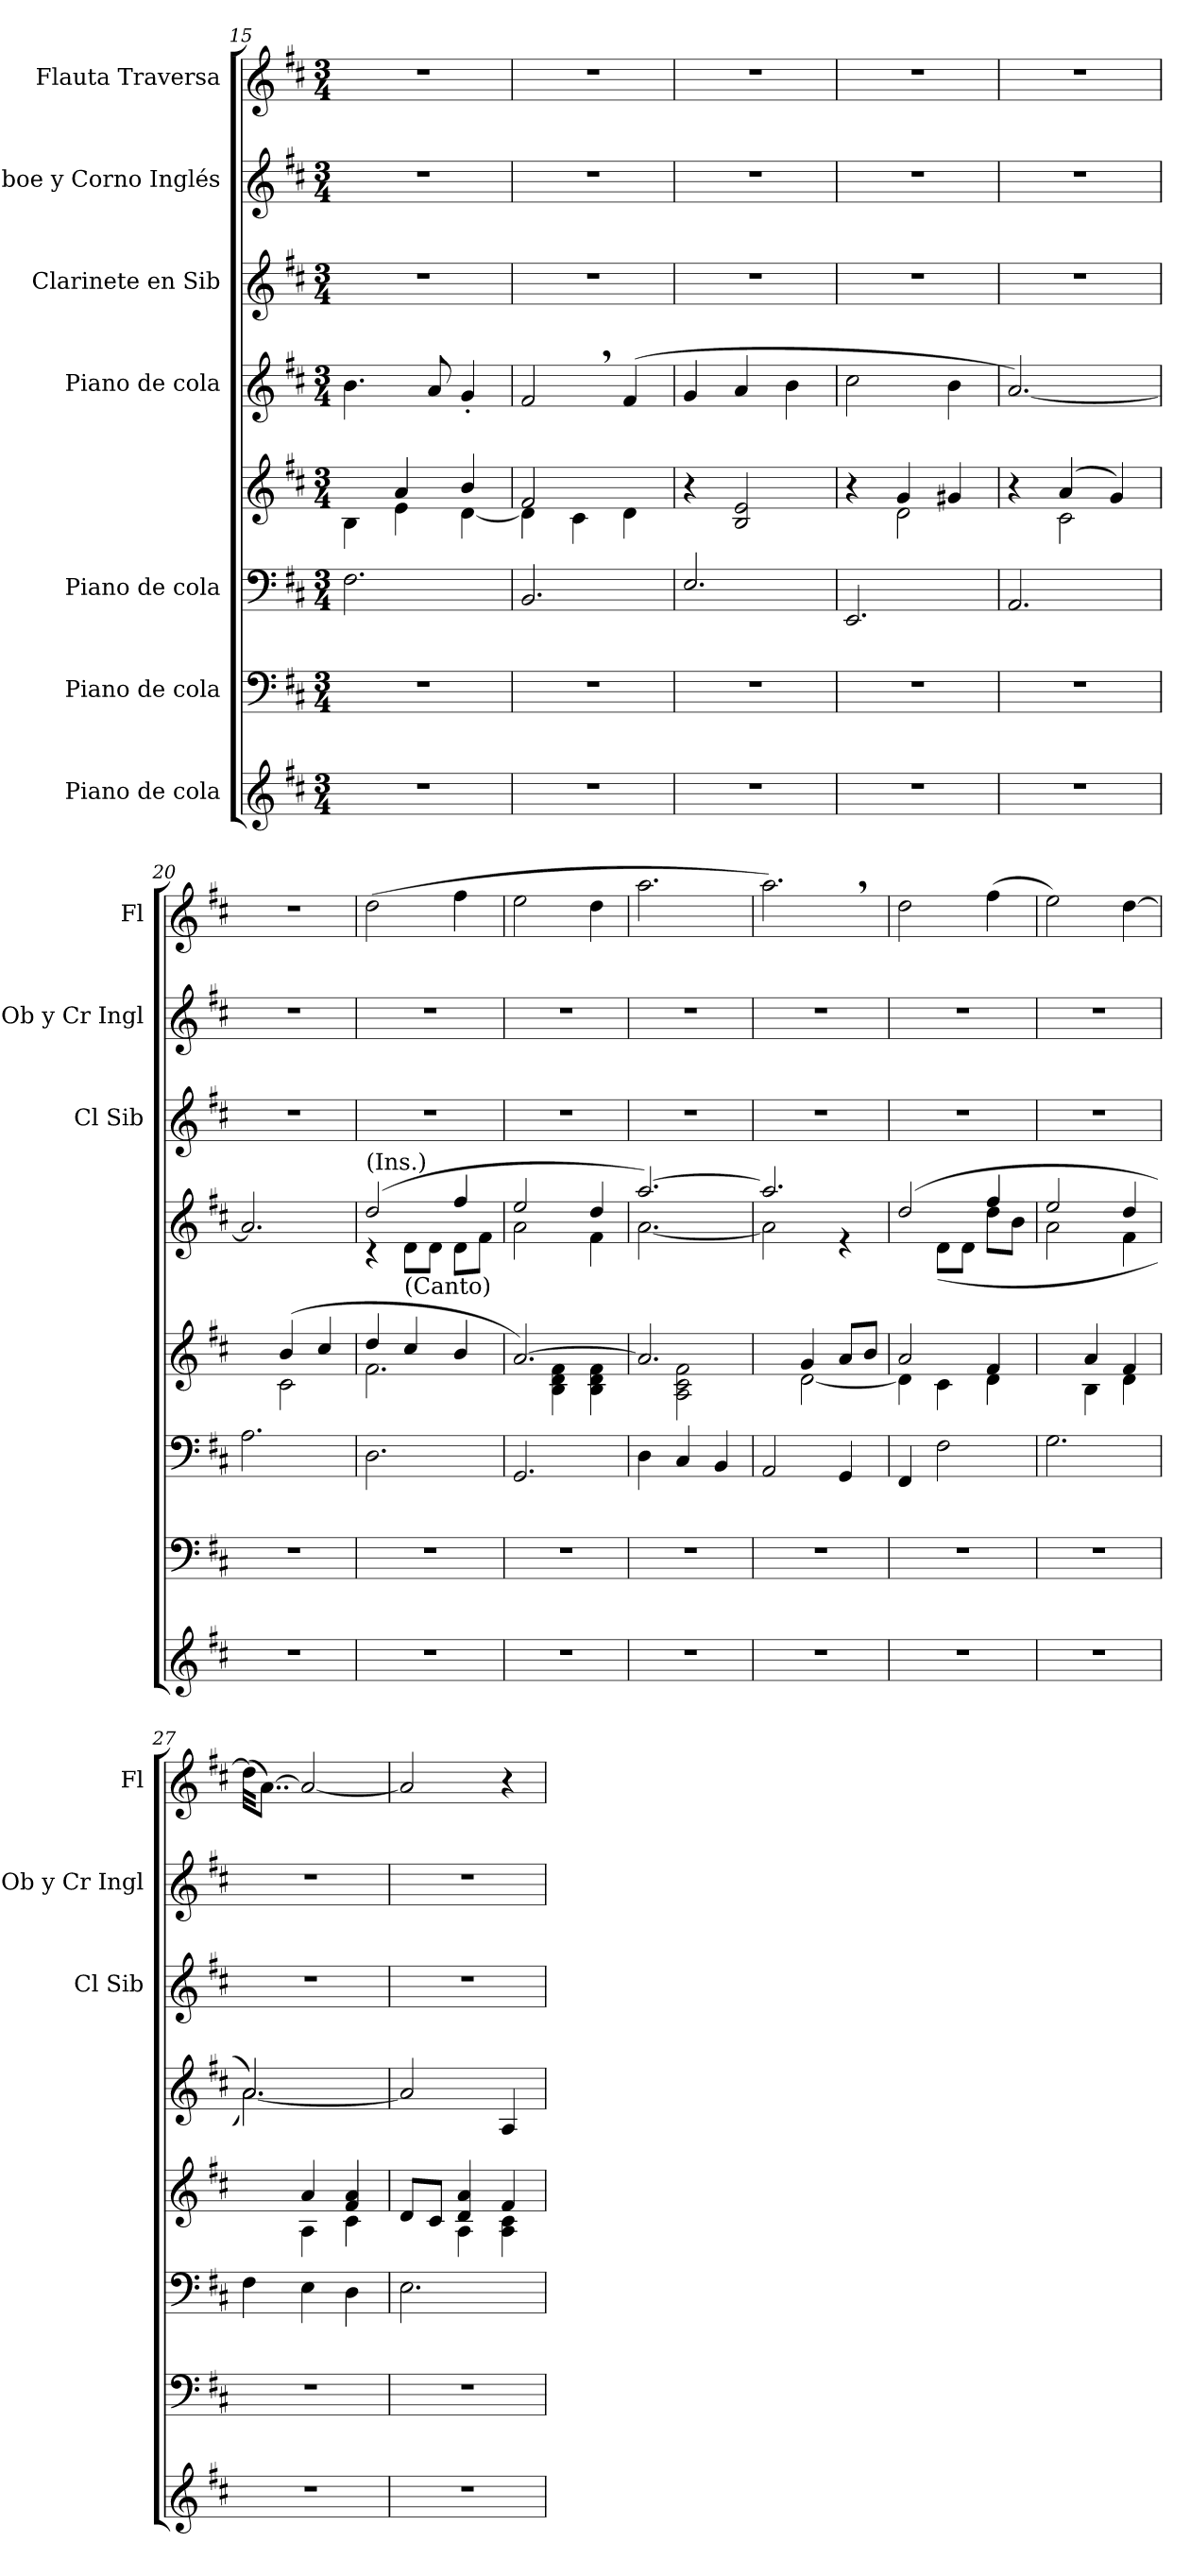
**kern	**kern	**kern	**kern	**kern	**kern	**kern	**kern
*part7	*part6	*part5	*part5	*part4	*part3	*part2	*part1
*staff8	*staff7	*staff6	*staff5	*staff4	*staff3	*staff2	*staff1
*I"Piano de cola	*I"Piano de cola	*I"Piano de cola	*	*I"Piano de cola	*I"Clarinete en Sib	*I"Oboe y Corno Inglés	*I"Flauta Traversa
*	*	*	*	*	*I'Cl Sib	*I'Ob y Cr Ingl	*I'Fl
*clefG2	*clefF4	*clefF4	*clefG2	*clefG2	*clefG2	*clefG2	*clefG2
*k[f#c#]	*k[f#c#]	*k[f#c#]	*k[f#c#]	*k[f#c#]	*k[f#c#]	*k[f#c#]	*k[f#c#]
*M3/4	*M3/4	*M3/4	*M3/4	*M3/4	*M3/4	*M3/4	*M3/4
=15	=15	=15	=15	=15	=15	=15	=15
*	*	*	*^	*	*	*	*
2.r	2.r	2.F#\	4ryy	4B\	4.b\	2.r	2.r	2.r
.	.	.	4a/	4e\	.	.	.	.
.	.	.	.	.	8a/	.	.	.
.	.	.	4b/	[4d\	4g'/	.	.	.
=16	=16	=16	=16	=16	=16	=16	=16	=16
2.r	2.r	2.BB/	2f#/	4d\]	2f#,/	2.r	2.r	2.r
.	.	.	.	4c#\	.	.	.	.
.	.	.	4ryy	4d\	(>4f#/	.	.	.
*	*	*	*v	*v	*	*	*	*
=17	=17	=17	=17	=17	=17	=17	=17
2.r	2.r	2.E/	4r	4g/	2.r	2.r	2.r
.	.	.	2B/ 2e/	4a/	.	.	.
.	.	.	.	4b\	.	.	.
=18	=18	=18	=18	=18	=18	=18	=18
*	*	*	*^	*	*	*	*
2.r	2.r	2.EE/	4ryy	4r	2cc#\	2.r	2.r	2.r
.	.	.	4g/	2d\	.	.	.	.
.	.	.	4g#X/	.	4b\	.	.	.
=19	=19	=19	=19	=19	=19	=19	=19	=19
2.r	2.r	2.AA/	4ryy	4r	[2.a/)	2.r	2.r	2.r
.	.	.	(>4a/	2c#\	.	.	.	.
.	.	.	4g/)	.	.	.	.	.
=20	=20	=20	=20	=20	=20	=20	=20	=20
2.r	2.r	2.A\	4ryy	4ryy	2.a/]	2.r	2.r	2.r
.	.	.	(>4b/	2c#\	.	.	.	.
.	.	.	4cc#/	.	.	.	.	.
!!LO:PB:g=z
=21	=21	=21	=21	=21	=21	=21	=21	=21
*	*	*	*	*	*^	*	*	*
!	!	!	!	!	!LO:TX:a:t=(Ins.)	!	!	!	!
2.r	2.r	2.D\	4dd/	2.f#\	(>2dd/	4r	2.r	2.r	(>2dd\
!	!	!	!	!	!	!LO:TX:b:t=(Canto)	!	!	!
.	.	.	4cc#/	.	.	8d\L	.	.	.
.	.	.	.	.	.	8d\J	.	.	.
.	.	.	4b/	.	4ff#/	8d\L	.	.	4ff#\
.	.	.	.	.	.	8f#\J	.	.	.
=22	=22	=22	=22	=22	=22	=22	=22	=22	=22
2.r	2.r	2.GG/	[2.a/)	4ryy	2ee/	2a\	2.r	2.r	2ee\
.	.	.	.	4B\ 4d\ 4f#\	.	.	.	.	.
.	.	.	.	4B\ 4d\ 4f#\	4dd/	4f#\	.	.	4dd\
=23	=23	=23	=23	=23	=23	=23	=23	=23	=23
2.r	2.r	4D\	2.a/]	4ryy	[2.aa/)	[2.a\	2.r	2.r	2.aa\
.	.	4C#/	.	2A\ 2c#\ 2f#\	.	.	.	.	.
.	.	4BB/	.	.	.	.	.	.	.
=24	=24	=24	=24	=24	=24	=24	=24	=24	=24
2.r	2.r	2AA/	4ryy	4ryy	2.aa/]	2a\]	2.r	2.r	2.aa,\)
.	.	.	4g/	[2d\	.	.	.	.	.
.	.	4GG/	8a/L	.	.	4r	.	.	.
.	.	.	8b/J	.	.	.	.	.	.
=25	=25	=25	=25	=25	=25	=25	=25	=25	=25
2.r	2.r	4FF#/	2a/	4d\]	(>2dd/	4ryy	2.r	2.r	2dd\
.	.	2F#\	.	4c#\	.	(<8d\L	.	.	.
.	.	.	.	.	.	8d\J	.	.	.
.	.	.	4f#/	4d\	4ff#/	8dd\L	.	.	(>4ff#\
.	.	.	.	.	.	8b\J	.	.	.
=26	=26	=26	=26	=26	=26	=26	=26	=26	=26
2.r	2.r	2.G\	4ryy	4ryy	2ee/	2a\	2.r	2.r	2ee\)
.	.	.	4a/	4B\	.	.	.	.	.
.	.	.	4f#/	4d\	4dd/	4f#\	.	.	[4dd\
!!LO:PB:g=z
=27	=27	=27	=27	=27	=27	=27	=27	=27	=27
2.r	2.r	4F#\	4ryy	4ryy	2.a/)	[2.a\)	2.r	2.r	(>32dd\KKL]
.	.	.	.	.	.	.	.	.	[8..a\J)
.	.	4E\	4a/	4A\	.	.	.	.	2a/_
.	.	4D\	4f#/ 4a/	4c#\	.	.	.	.	.
=28	=28	=28	=28	=28	=28	=28	=28	=28	=28
2.r	2.r	2.E\	8d/L	4ryy	2a/]	2ryy	2.r	2.r	2a/]
.	.	.	8c#/J	.	.	.	.	.	.
.	.	.	4d/ 4a/	4A\	.	.	.	.	.
.	.	.	4f#/	4A\ 4c#\	4A/	4ryy	.	.	4r
*	*	*	*v	*v	*	*	*	*	*
*	*	*	*	*v	*v	*	*	*
=	=	=	=	=	=	=	=
*-	*-	*-	*-	*-	*-	*-	*-
